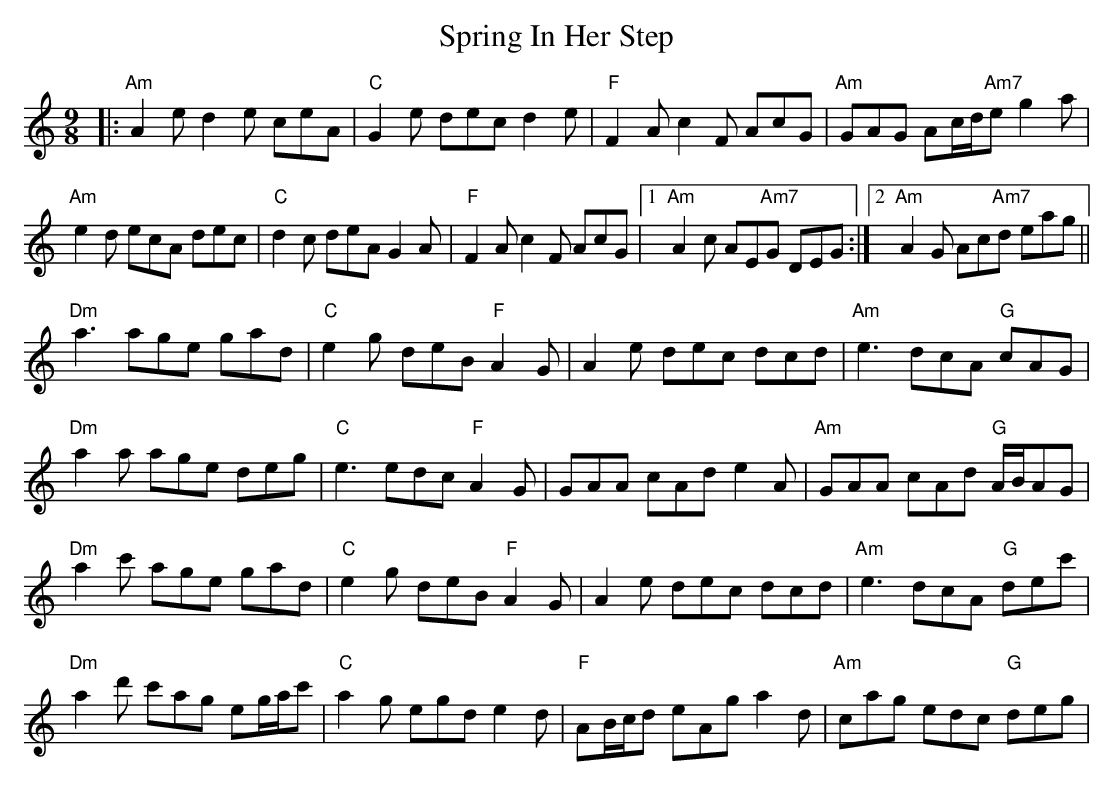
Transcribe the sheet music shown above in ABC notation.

X:1
T: Spring In Her Step
M: 9/8
L: 1/8
K: Amin
|:"Am" A2e d2 e ceA|"C" G2 e dec d2 e|"F" F2 A c2 F AcG|"Am" GAG Ac/d/"Am7"e g2 a|
"Am" e2 d ecA dec|"C" d2 c deA G2 A|"F" F2 A c2 F AcG|1 "Am" A2 c AE"Am7"G DEG:|2 "Am" A2 G Ac"Am7"d eag||
"Dm"a3 age gad|"C" e2 g deB "F" A2 G|A2 e dec dcd|"Am"e3 dcA "G" cAG|
"Dm"a2 a age deg|"C" e3 edc "F" A2 G|GAA cAd e2 A|"Am"GAA cAd "G" A/B/AG}|
"Dm"a2 c' age gad|"C" e2 g deB "F" A2 G|A2 e dec dcd|"Am"e3 dcA "G" dec'|
"Dm"a2 d' c'ag eg/a/c'|"C"a2 g egd e2 d|"F" AB/c/d eAg a2 d|"Am"cag edc "G"deg|
